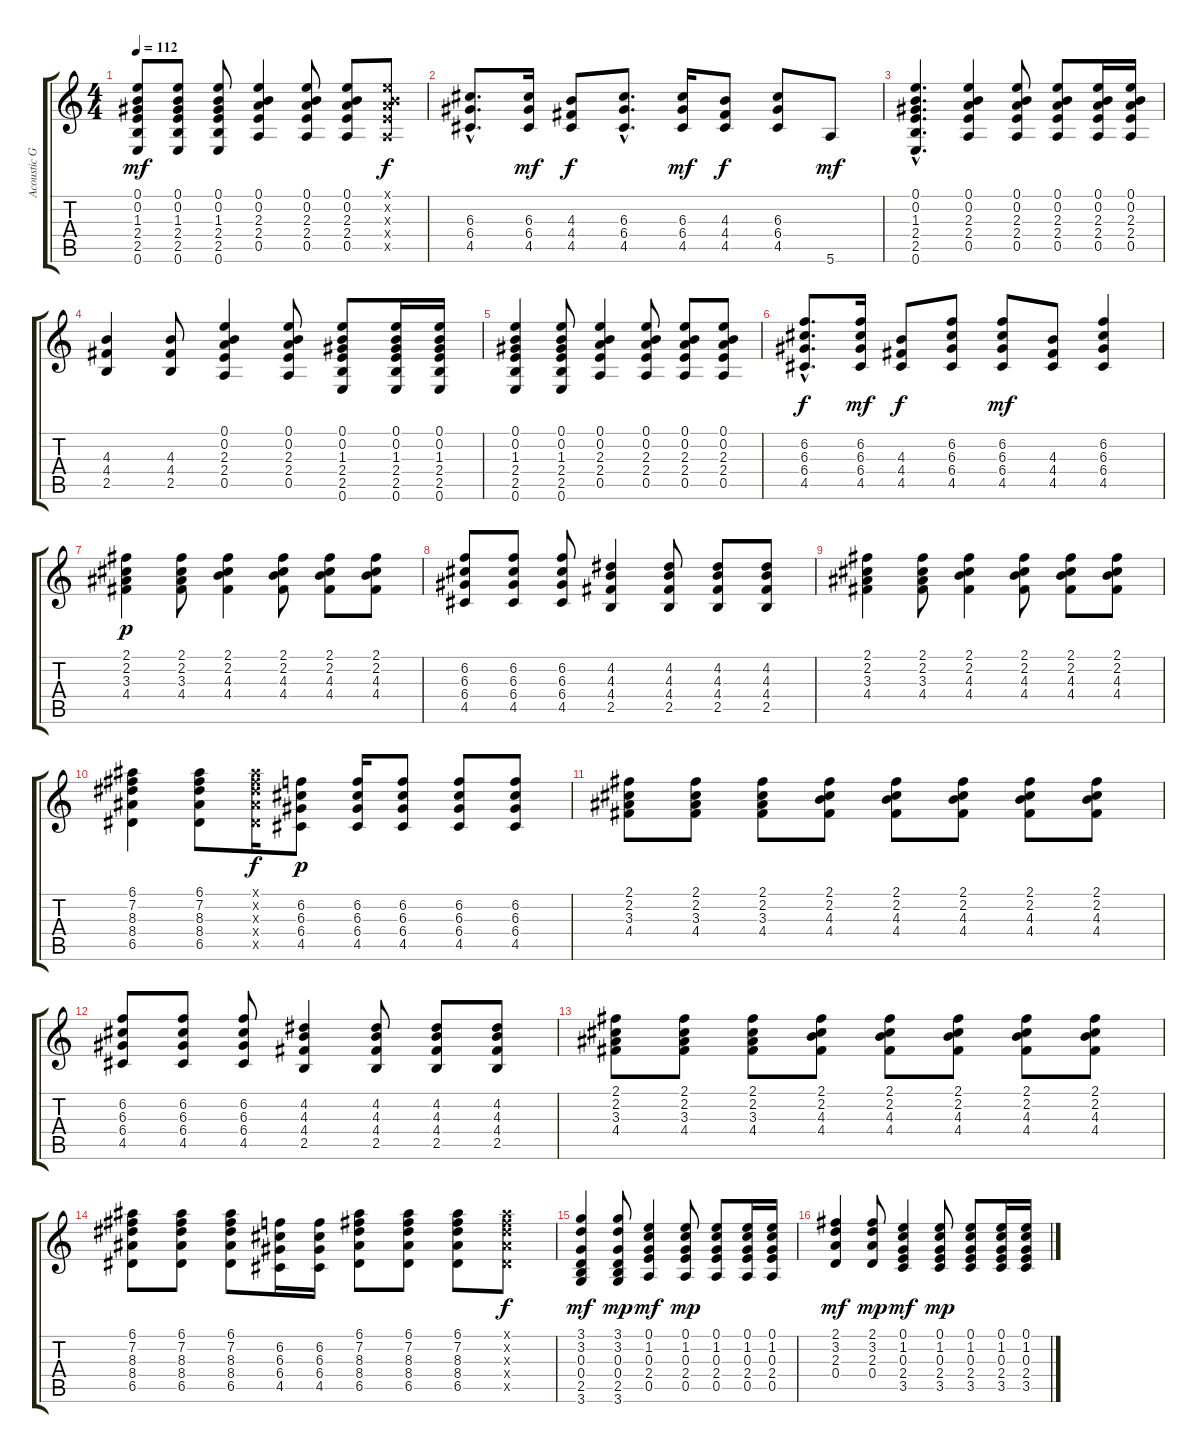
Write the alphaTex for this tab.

\track ("Acoustic Guitar" "Acoustic G") {instrument acousticguitarsteel}
\staff {score tabs}
\tuning (E4 B3 G3 D3 A2 E2) {hide}
\ts (4 4)
\tempo 112
\clef g2
\ks c
(0.1 0.2 1.3 2.4 2.5 0.6).8{dy mf} (0.1 0.2 1.3 2.4 2.5 0.6).8 (0.1 0.2 1.3 2.4 2.5 0.6).8 (0.1 0.2 2.3 2.4 0.5).4 (0.1 0.2 2.3 2.4 0.5).8 (0.1 0.2 2.3 2.4 0.5).8 (0.1{x} 0.2{x} 2.3{x} 2.4{x} 0.5{x}).8{dy f} |
(6.3{hac} 6.4{hac} 4.5{hac}).8{d} (6.3 6.4 4.5).16{dy mf} (4.3 4.4 4.5).8{dy f} (6.3{hac} 6.4{hac} 4.5{hac}).8{d} (6.3 6.4 4.5).16{dy mf} (4.3 4.4 4.5).8{dy f} (6.3 6.4 4.5).8 5.6.8{dy mf} |
(0.1{hac} 0.2{hac} 1.3{hac} 2.4{hac} 2.5{hac} 0.6{hac}).4{d} (0.1 0.2 2.3 2.4 0.5).4 (0.1 0.2 2.3 2.4 0.5).8 (0.1 0.2 2.3 2.4 0.5).8 (0.1 0.2 2.3 2.4 0.5).16 (0.1 0.2 2.3 2.4 0.5).16 |
(4.3 4.4 2.5).4 (4.3 4.4 2.5).8 (0.1 0.2 2.3 2.4 0.5).4 (0.1 0.2 2.3 2.4 0.5).8 (0.1 0.2 1.3 2.4 2.5 0.6).8 (0.1 0.2 1.3 2.4 2.5 0.6).16 (0.1 0.2 1.3 2.4 2.5 0.6).16 |
(0.1 0.2 1.3 2.4 2.5 0.6).4 (0.1 0.2 1.3 2.4 2.5 0.6).8 (0.1 0.2 2.3 2.4 0.5).4 (0.1 0.2 2.3 2.4 0.5).8 (0.1 0.2 2.3 2.4 0.5).8 (0.1 0.2 2.3 2.4 0.5).8 |
(6.2{hac} 6.3{hac} 6.4{hac} 4.5{hac}).8{d dy f} (6.2 6.3 6.4 4.5).16{dy mf} (4.3 4.4 4.5).8{dy f} (6.2 6.3 6.4 4.5).8 (6.2 6.3 6.4 4.5).8{dy mf} (4.3 4.4 4.5).8 (6.2 6.3 6.4 4.5).4 |
(2.1 2.2 3.3 4.4).4{dy p} (2.1 2.2 3.3 4.4).8 (2.1 2.2 4.3 4.4).4 (2.1 2.2 4.3 4.4).8 (2.1 2.2 4.3 4.4).8 (2.1 2.2 4.3 4.4).8 |
(6.2 6.3 6.4 4.5).8 (6.2 6.3 6.4 4.5).8 (6.2 6.3 6.4 4.5).8 (4.2 4.3 4.4 2.5).4 (4.2 4.3 4.4 2.5).8 (4.2 4.3 4.4 2.5).8 (4.2 4.3 4.4 2.5).8 |
(2.1 2.2 3.3 4.4).4 (2.1 2.2 3.3 4.4).8 (2.1 2.2 4.3 4.4).4 (2.1 2.2 4.3 4.4).8 (2.1 2.2 4.3 4.4).8 (2.1 2.2 4.3 4.4).8 |
(6.1 7.2 8.3 8.4 6.5).4 (6.1 7.2 8.3 8.4 6.5).8 (6.1{x} 7.2{x} 8.3{x} 8.4{x} 6.5{x}).16{dy f} (6.2 6.3 6.4 4.5).8{dy p} (6.2 6.3 6.4 4.5).16 (6.2 6.3 6.4 4.5).8 (6.2 6.3 6.4 4.5).8 (6.2 6.3 6.4 4.5).8 |
(2.1 2.2 3.3 4.4).8 (2.1 2.2 3.3 4.4).8 (2.1 2.2 3.3 4.4).8 (2.1 2.2 4.3 4.4).8 (2.1 2.2 4.3 4.4).8 (2.1 2.2 4.3 4.4).8 (2.1 2.2 4.3 4.4).8 (2.1 2.2 4.3 4.4).8 |
(6.2 6.3 6.4 4.5).8 (6.2 6.3 6.4 4.5).8 (6.2 6.3 6.4 4.5).8 (4.2 4.3 4.4 2.5).4 (4.2 4.3 4.4 2.5).8 (4.2 4.3 4.4 2.5).8 (4.2 4.3 4.4 2.5).8 |
(2.1 2.2 3.3 4.4).8 (2.1 2.2 3.3 4.4).8 (2.1 2.2 3.3 4.4).8 (2.1 2.2 4.3 4.4).8 (2.1 2.2 4.3 4.4).8 (2.1 2.2 4.3 4.4).8 (2.1 2.2 4.3 4.4).8 (2.1 2.2 4.3 4.4).8 |
(6.1 7.2 8.3 8.4 6.5).8 (6.1 7.2 8.3 8.4 6.5).8 (6.1 7.2 8.3 8.4 6.5).8 (6.2 6.3 6.4 4.5).16 (6.2 6.3 6.4 4.5).16 (6.1 7.2 8.3 8.4 6.5).8 (6.1 7.2 8.3 8.4 6.5).8 (6.1 7.2 8.3 8.4 6.5).8 (6.1{x} 7.2{x} 8.3{x} 8.4{x} 6.5{x}).8{dy f} |
(3.1 3.2 0.3 0.4 2.5 3.6).4{dy mf} (3.1 3.2 0.3 0.4 2.5 3.6).8{dy mp} (0.1 1.2 0.3 2.4 0.5).4{dy mf} (0.1 1.2 0.3 2.4 0.5).8{dy mp} (0.1 1.2 0.3 2.4 0.5).8 (0.1 1.2 0.3 2.4 0.5).16 (0.1 1.2 0.3 2.4 0.5).16 |
(2.1 3.2 2.3 0.4).4{dy mf} (2.1 3.2 2.3 0.4).8{dy mp} (0.1 1.2 0.3 2.4 3.5).4{dy mf} (0.1 1.2 0.3 2.4 3.5).8{dy mp} (0.1 1.2 0.3 2.4 3.5).8 (0.1 1.2 0.3 2.4 3.5).16 (0.1 1.2 0.3 2.4 3.5).16
